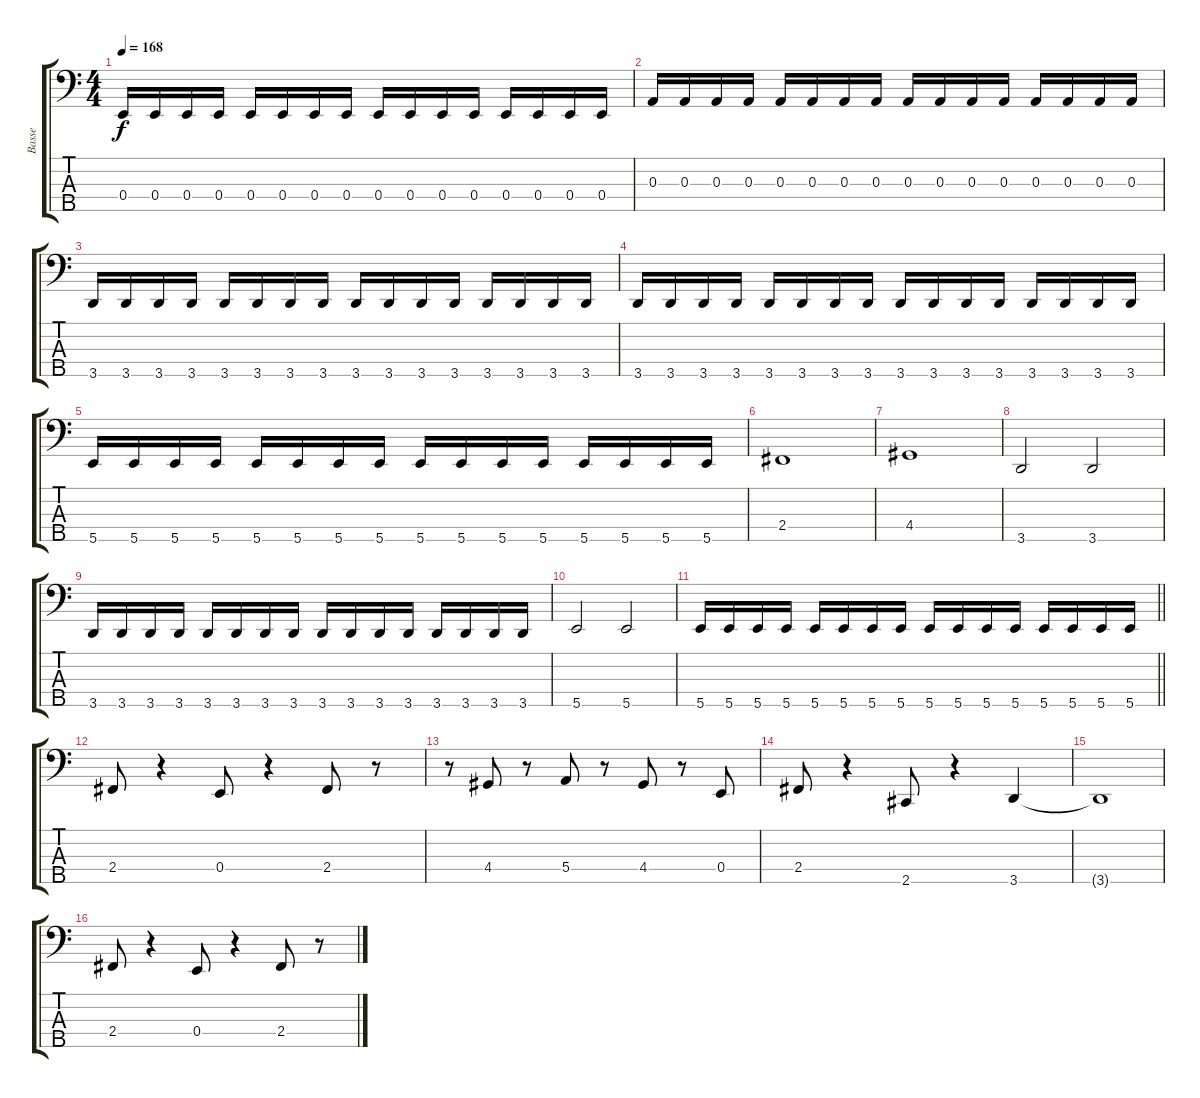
\track ("Basse" "Basse") {instrument electricbassfinger}
\staff {score tabs}
\tuning (G2 D2 A1 E1 B0) {hide}
\ts (4 4)
\tempo 168
\clef f4
\ks c
0.4.16{dy f} 0.4.16 0.4.16 0.4.16 0.4.16 0.4.16 0.4.16 0.4.16 0.4.16 0.4.16 0.4.16 0.4.16 0.4.16 0.4.16 0.4.16 0.4.16 |
0.3.16 0.3.16 0.3.16 0.3.16 0.3.16 0.3.16 0.3.16 0.3.16 0.3.16 0.3.16 0.3.16 0.3.16 0.3.16 0.3.16 0.3.16 0.3.16 |
3.5.16 3.5.16 3.5.16 3.5.16 3.5.16 3.5.16 3.5.16 3.5.16 3.5.16 3.5.16 3.5.16 3.5.16 3.5.16 3.5.16 3.5.16 3.5.16 |
3.5.16 3.5.16 3.5.16 3.5.16 3.5.16 3.5.16 3.5.16 3.5.16 3.5.16 3.5.16 3.5.16 3.5.16 3.5.16 3.5.16 3.5.16 3.5.16 |
5.5.16 5.5.16 5.5.16 5.5.16 5.5.16 5.5.16 5.5.16 5.5.16 5.5.16 5.5.16 5.5.16 5.5.16 5.5.16 5.5.16 5.5.16 5.5.16 |
2.4.1 |
4.4.1 |
3.5.2 3.5.2 |
3.5.16 3.5.16 3.5.16 3.5.16 3.5.16 3.5.16 3.5.16 3.5.16 3.5.16 3.5.16 3.5.16 3.5.16 3.5.16 3.5.16 3.5.16 3.5.16 |
5.5.2 5.5.2 |
\barLineRight lightlight
5.5.16 5.5.16 5.5.16 5.5.16 5.5.16 5.5.16 5.5.16 5.5.16 5.5.16 5.5.16 5.5.16 5.5.16 5.5.16 5.5.16 5.5.16 5.5.16 |
2.4.8 r.4 0.4.8 r.4 2.4.8 r.8 |
r.8 4.4.8 r.8 5.4.8 r.8 4.4.8 r.8 0.4.8 |
2.4.8 r.4 2.5.8 r.4 3.5.4 |
3.5{t}.1 |
2.4.8 r.4 0.4.8 r.4 2.4.8 r.8
